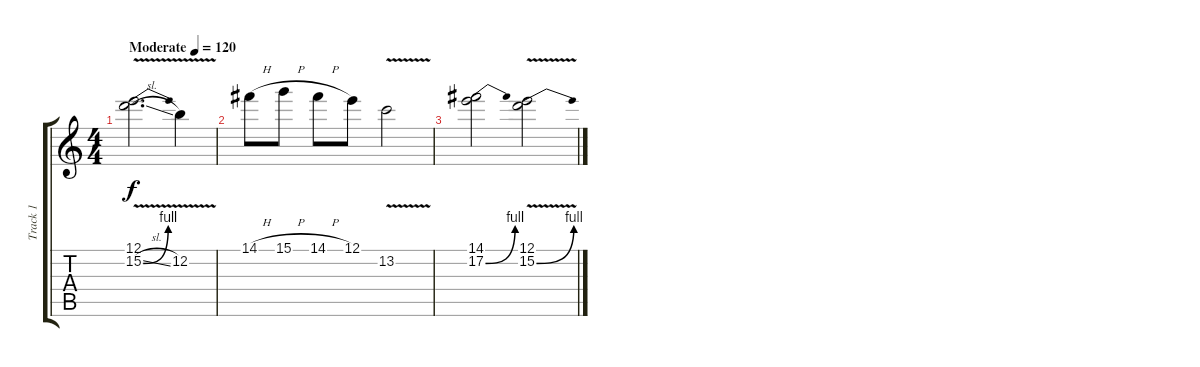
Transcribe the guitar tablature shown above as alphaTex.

\track ("Track 1" "Track 1") {instrument overdrivenguitar}
\staff {score tabs}
\tuning (E4 B3 G3 D3 A2 E2) {hide}
\ts (4 4)
\tempo (120 "Moderate")
\clef g2
\ks c
(12.1 15.2{be (bend 0 0 60 4) v sl}).2{d dy f instrument overdrivenguitar} 12.2{v}.4 |
14.1{h}.8 15.1{h}.8 14.1{h}.8 12.1.8 13.2{v}.2 |
(14.1 17.2{be (bend 0 0 60 4)}).2 (12.1 15.2{be (bend 0 0 60 4) v}).2
